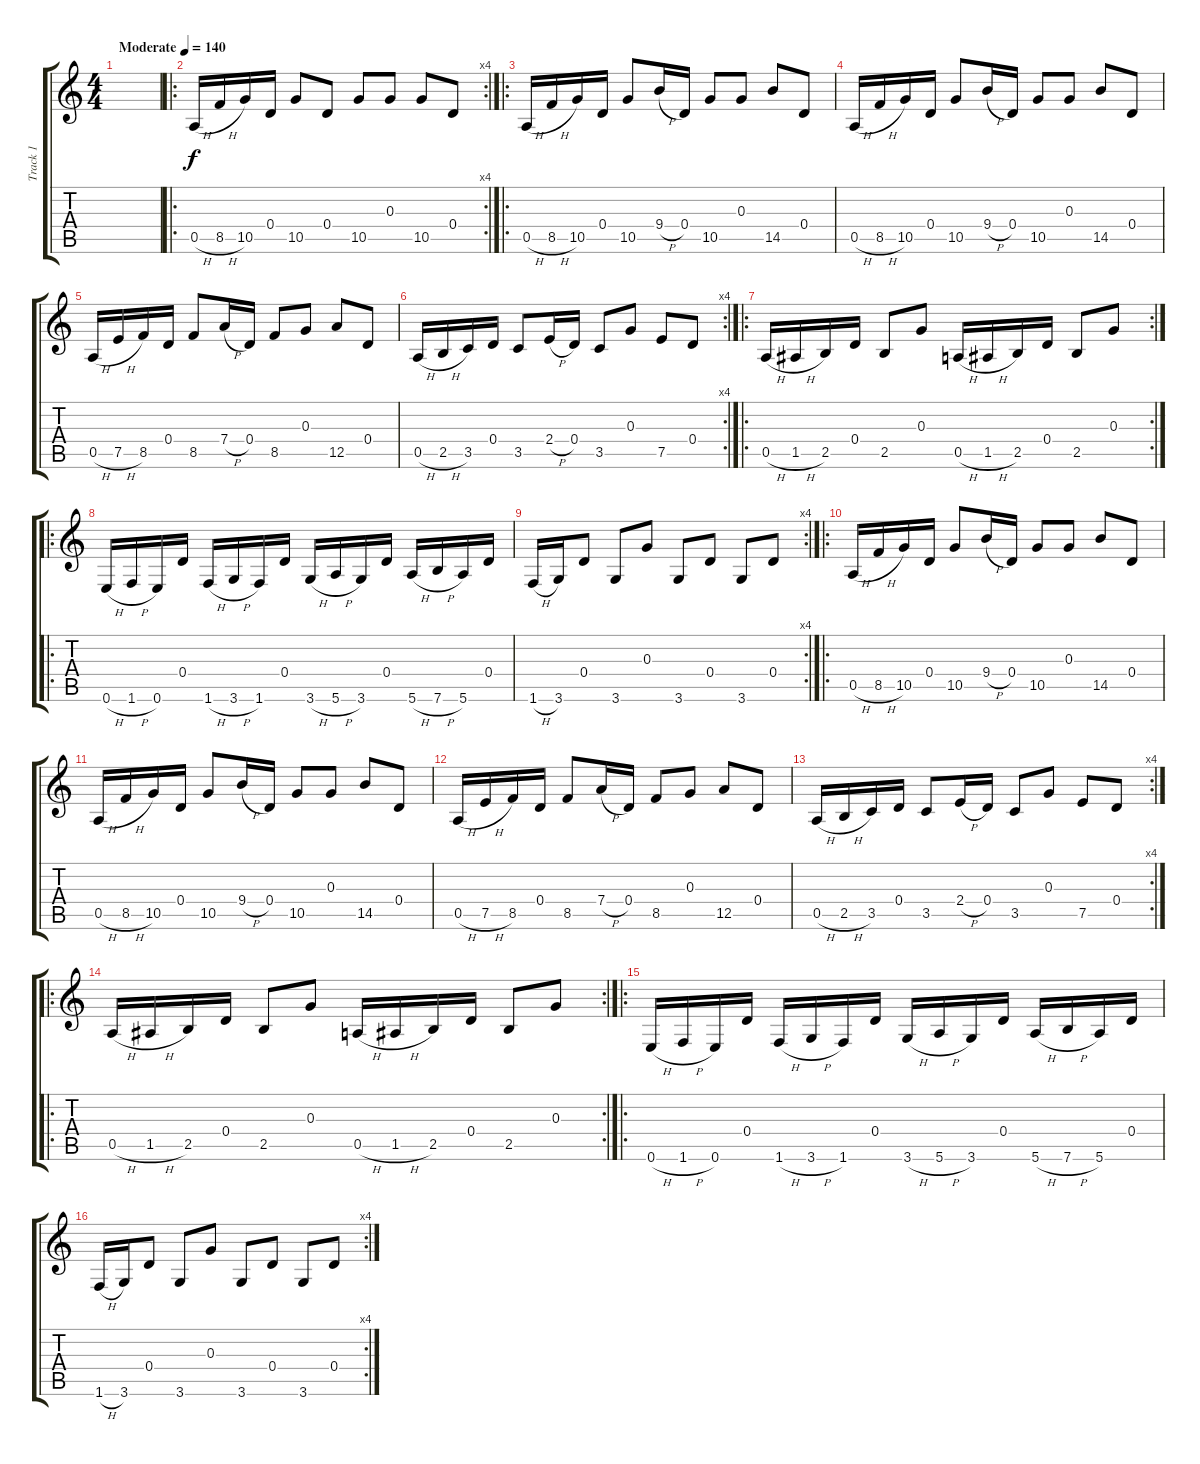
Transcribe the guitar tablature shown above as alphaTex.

\track ("Track 1" "Track 1") {instrument acousticguitarsteel}
\staff {score tabs}
\tuning (E4 B3 G3 D3 A2 E2) {hide}
\ts (4 4)
\tempo (140 "Moderate")
\clef g2
\ks c
|
\ro
\rc 4
0.5{h}.16 8.5{h}.16 10.5.16 0.4.16 10.5.8 0.4.8 10.5.8 0.3.8 10.5.8 0.4.8 |
\ro
0.5{h}.16 8.5{h}.16 10.5.16 0.4.16 10.5.8 9.4{h}.16 0.4.16 10.5.8 0.3.8 14.5.8 0.4.8 |
0.5{h}.16 8.5{h}.16 10.5.16 0.4.16 10.5.8 9.4{h}.16 0.4.16 10.5.8 0.3.8 14.5.8 0.4.8 |
0.5{h}.16 7.5{h}.16 8.5.16 0.4.16 8.5.8 7.4{h}.16 0.4.16 8.5.8 0.3.8 12.5.8 0.4.8 |
\rc 4
0.5{h}.16 2.5{h}.16 3.5.16 0.4.16 3.5.8 2.4{h}.16 0.4.16 3.5.8 0.3.8 7.5.8 0.4.8 |
\ro
\rc 2
0.5{h}.16 1.5{h}.16 2.5.16 0.4.16 2.5.8 0.3.8 0.5{h}.16 1.5{h}.16 2.5.16 0.4.16 2.5.8 0.3.8 |
\ro
0.6{h}.16 1.6{h}.16 0.6.16 0.4.16 1.6{h}.16 3.6{h}.16 1.6.16 0.4.16 3.6{h}.16 5.6{h}.16 3.6.16 0.4.16 5.6{h}.16 7.6{h}.16 5.6.16 0.4.16 |
\rc 4
1.6{h}.16 3.6.16 0.4.8 3.6.8 0.3.8 3.6.8 0.4.8 3.6.8 0.4.8 |
\ro
0.5{h}.16 8.5{h}.16 10.5.16 0.4.16 10.5.8 9.4{h}.16 0.4.16 10.5.8 0.3.8 14.5.8 0.4.8 |
0.5{h}.16 8.5{h}.16 10.5.16 0.4.16 10.5.8 9.4{h}.16 0.4.16 10.5.8 0.3.8 14.5.8 0.4.8 |
0.5{h}.16 7.5{h}.16 8.5.16 0.4.16 8.5.8 7.4{h}.16 0.4.16 8.5.8 0.3.8 12.5.8 0.4.8 |
\rc 4
0.5{h}.16 2.5{h}.16 3.5.16 0.4.16 3.5.8 2.4{h}.16 0.4.16 3.5.8 0.3.8 7.5.8 0.4.8 |
\ro
\rc 2
0.5{h}.16 1.5{h}.16 2.5.16 0.4.16 2.5.8 0.3.8 0.5{h}.16 1.5{h}.16 2.5.16 0.4.16 2.5.8 0.3.8 |
\ro
0.6{h}.16 1.6{h}.16 0.6.16 0.4.16 1.6{h}.16 3.6{h}.16 1.6.16 0.4.16 3.6{h}.16 5.6{h}.16 3.6.16 0.4.16 5.6{h}.16 7.6{h}.16 5.6.16 0.4.16 |
\rc 4
1.6{h}.16 3.6.16 0.4.8 3.6.8 0.3.8 3.6.8 0.4.8 3.6.8 0.4.8
